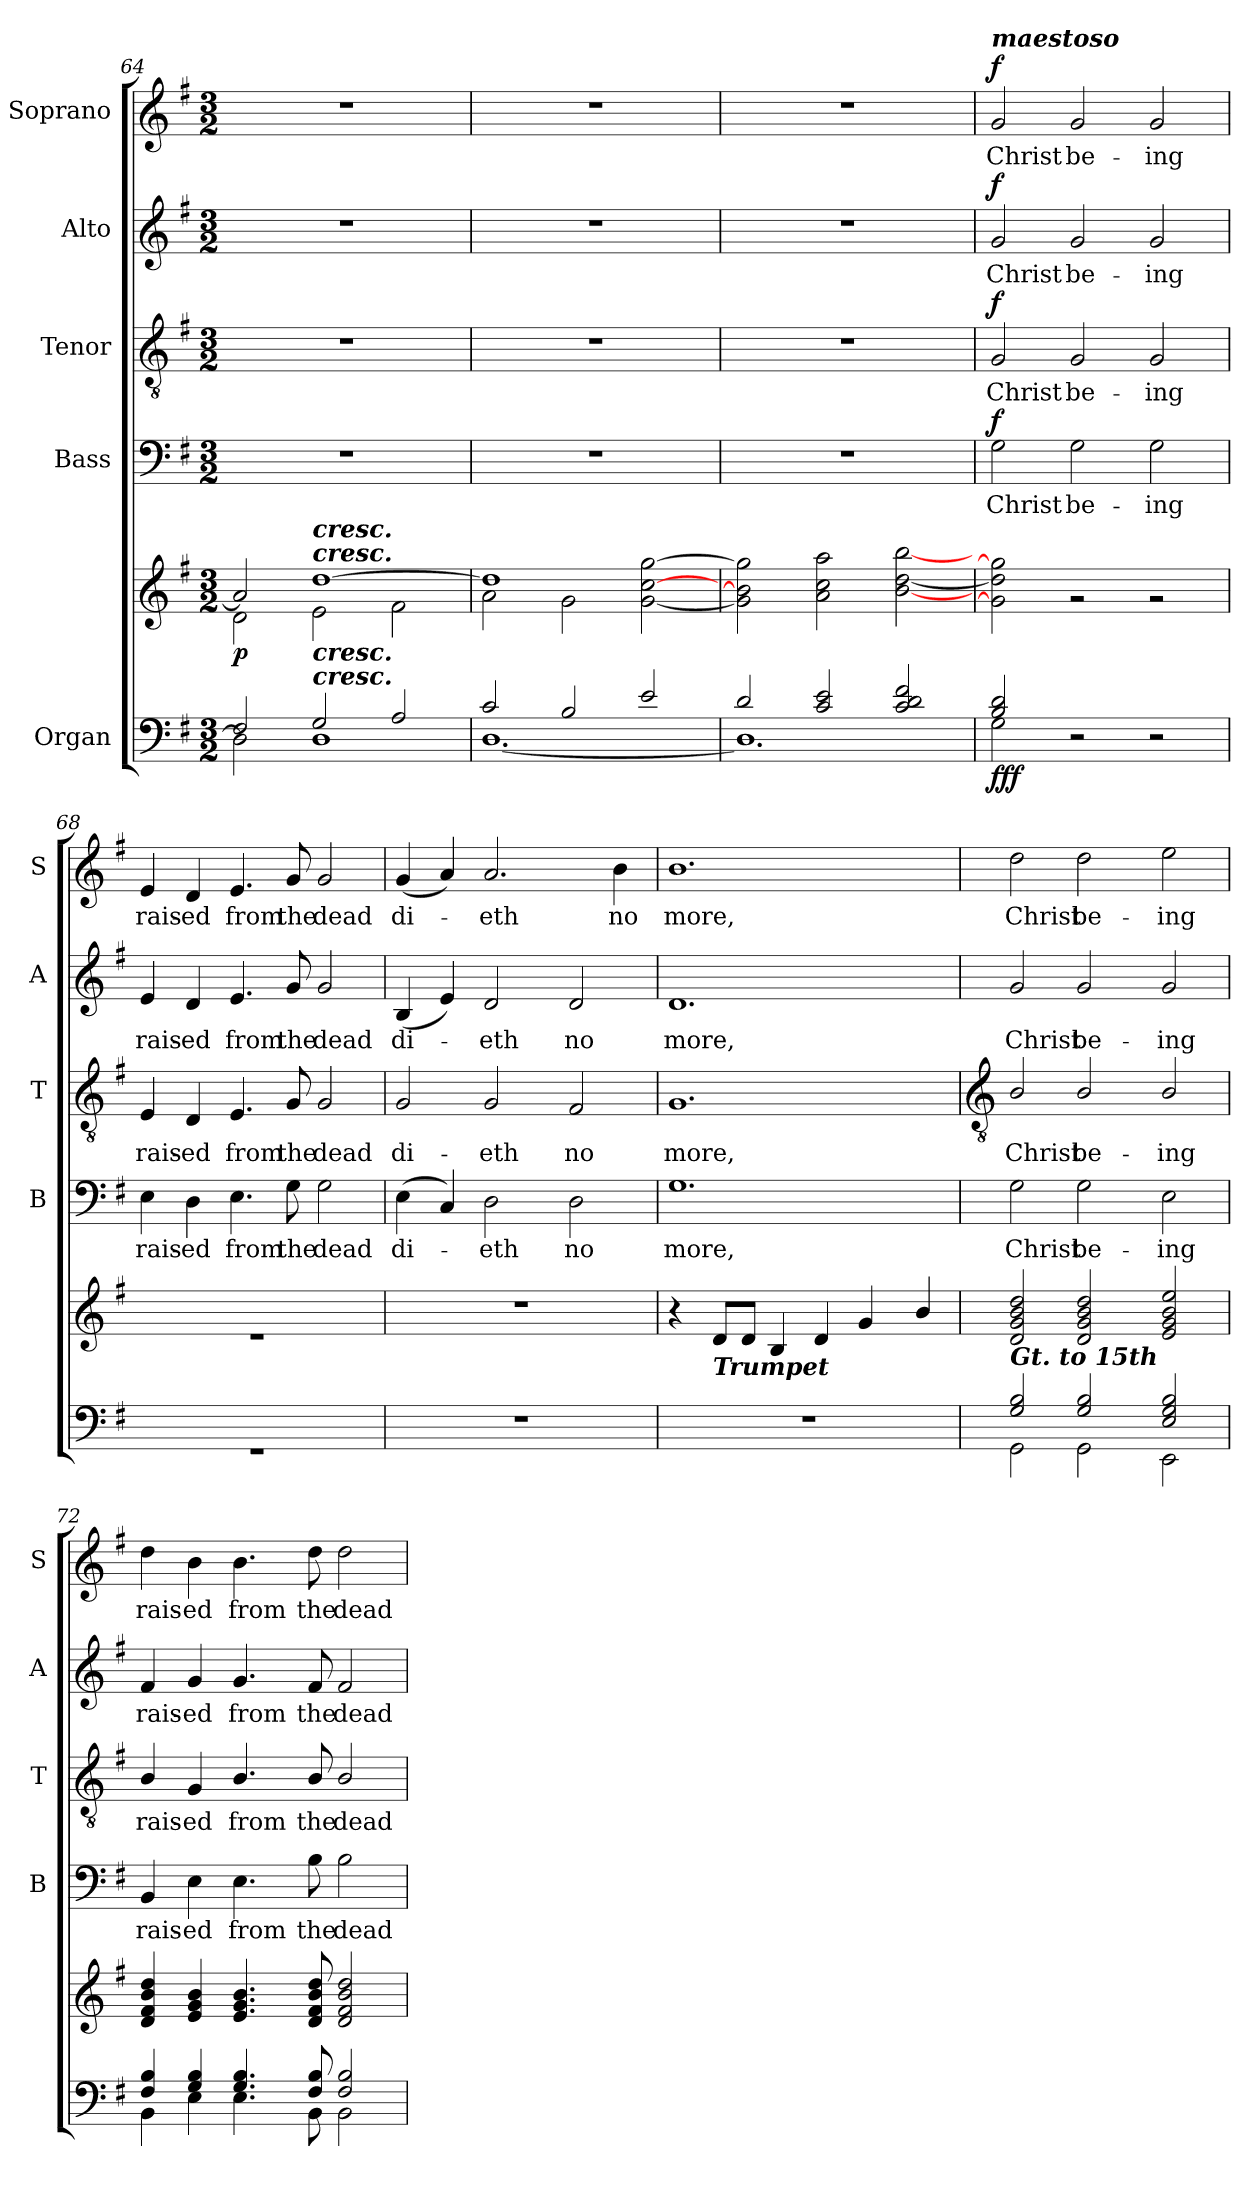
**kern	**kern	**dynam	**kern	**text	**dynam	**kern	**text	**dynam	**kern	**text	**dynam	**kern	**text	**dynam
*part5	*part5	*part5	*part4	*part4	*part4	*part3	*part3	*part3	*part2	*part2	*part2	*part1	*part1	*part1
*staff6	*staff5	*staff5/6	*staff4	*staff4	*staff4	*staff3	*staff3	*staff3	*staff2	*staff2	*staff2	*staff1	*staff1	*staff1
*I"Organ	*	*	*I"Bass	*	*	*I"Tenor	*	*	*I"Alto	*	*	*I"Soprano	*	*
*	*	*	*I'B	*	*	*I'T	*	*	*I'A	*	*	*I'S	*	*
*clefF4	*clefG2	*	*clefF4	*	*	*clefGv2	*	*	*clefG2	*	*	*clefG2	*	*
*k[f#]	*k[f#]	*	*k[f#]	*	*	*k[f#]	*	*	*k[f#]	*	*	*k[f#]	*	*
*G:	*G:	*	*G:	*	*	*G:	*	*	*G:	*	*	*G:	*	*
*M3/2	*M3/2	*	*M3/2	*	*	*M3/2	*	*	*M3/2	*	*	*M3/2	*	*
=64	=64	=64	=64	=64	=64	=64	=64	=64	=64	=64	=64	=64	=64	=64
*^	*^	*	*	*	*	*	*	*	*	*	*	*	*	*
!	!	!	!	!LO:DY:b	!LO:N:vis=1	!	!	!LO:N:vis=1	!	!	!LO:N:vis=1	!	!	!LO:N:vis=1	!	!
2F#/	2D\]	2a/]	2d\	p	1.r	.	.	1.r	.	.	1.r	.	.	1.r	.	.
!	!	!LO:TX:a:Bi:t=cresc.	!	!	!	!	!	!	!	!	!	!	!	!	!	!
!	!	!LO:TX:a:Bi:t=cresc.	!	!	!	!	!	!	!	!	!	!	!	!	!	!
!LO:TX:a:Bi:t=cresc.	!	!	!	!	!	!	!	!	!	!	!	!	!	!	!	!
!LO:TX:a:Bi:t=cresc.	!	!	!	!	!	!	!	!	!	!	!	!	!	!	!	!
2G/	1D\	[1dd/	2e\	.	.	.	.	.	.	.	.	.	.	.	.	.
2A/	.	.	2f#\	.	.	.	.	.	.	.	.	.	.	.	.	.
=65	=65	=65	=65	=65	=65	=65	=65	=65	=65	=65	=65	=65	=65	=65	=65	=65
!	!	!	!	!	!LO:N:vis=1	!	!	!LO:N:vis=1	!	!	!LO:N:vis=1	!	!	!LO:N:vis=1	!	!
2c/	[1.D\	1dd/]	2a\	.	1.r	.	.	1.r	.	.	1.r	.	.	1.r	.	.
2B/	.	.	2g\	.	.	.	.	.	.	.	.	.	.	.	.	.
2e/	.	2ryy	[2g\ [2cc\ [2gg\	.	.	.	.	.	.	.	.	.	.	.	.	.
=66	=66	=66	=66	=66	=66	=66	=66	=66	=66	=66	=66	=66	=66	=66	=66	=66
!	!	!	!	!	!LO:N:vis=1	!	!	!LO:N:vis=1	!	!	!LO:N:vis=1	!	!	!LO:N:vis=1	!	!
2d/	1.D\]	1.ryy	2g\] 2b\] 2gg\]	.	1.r	.	.	1.r	.	.	1.r	.	.	1.r	.	.
2c/ 2e/	.	.	2a\ 2cc\ 2aa\	.	.	.	.	.	.	.	.	.	.	.	.	.
2c/ 2d/ 2f#/	.	.	[2b\ [2dd\ [2bb\	.	.	.	.	.	.	.	.	.	.	.	.	.
=67	=67	=67	=67	=67	=67	=67	=67	=67	=67	=67	=67	=67	=67	=67	=67	=67
!	!	!	!	!	!	!	!	!	!	!	!	!	!	!LO:TX:a:Bi:t=maestoso	!	!
!	!	!	!	!LO:DY:b=2	!	!LO:LY:b	!	!	!LO:LY:b	!	!	!LO:LY:b	!	!	!LO:LY:b	!
!	!	!	!	!LO:DY:n=1:b=2	!	!	!	!	!	!	!	!	!	!	!	!
!	!	!	!	!LO:DY:n=2:b	!	!	!LO:DY:b	!	!	!LO:DY:b	!	!	!LO:DY:b	!	!	!LO:DY:b
2B/ 2d/	2G\	1.ryy	2g\] 2dd\] 2gg\]	f f f	2G	Christ	f	2G	Christ	f	2g	Christ	f	2g	Christ	f
!	!	!	!	!	!	!LO:LY:b	!	!	!LO:LY:b	!	!	!LO:LY:b	!	!	!LO:LY:b	!
1ryy	2r	.	2r	.	2G	be-	.	2G	be-	.	2g	be-	.	2g	be-	.
!	!	!	!	!	!	!LO:LY:b	!	!	!LO:LY:b	!	!	!LO:LY:b	!	!	!LO:LY:b	!
.	2r	.	2r	.	2G	-ing	.	2G	-ing	.	2g	-ing	.	2g	-ing	.
=68	=68	=68	=68	=68	=68	=68	=68	=68	=68	=68	=68	=68	=68	=68	=68	=68
!	!LO:N:vis=1	!	!LO:N:vis=1	!	!	!LO:LY:b	!	!	!LO:LY:b	!	!	!LO:LY:b	!	!	!LO:LY:b	!
1.ryy	1.r	1.ryy	1.r	.	4E	rais-	.	4E	rais-	.	4e	rais-	.	4e	rais-	.
!	!	!	!	!	!	!LO:LY:b	!	!	!LO:LY:b	!	!	!LO:LY:b	!	!	!LO:LY:b	!
.	.	.	.	.	4D	-ed	.	4D	-ed	.	4d	-ed	.	4d	-ed	.
!	!	!	!	!	!	!LO:LY:b	!	!	!LO:LY:b	!	!	!LO:LY:b	!	!	!LO:LY:b	!
.	.	.	.	.	4.E	from	.	4.E	from	.	4.e	from	.	4.e	from	.
!	!	!	!	!	!	!LO:LY:b	!	!	!LO:LY:b	!	!	!LO:LY:b	!	!	!LO:LY:b	!
.	.	.	.	.	8G	the	.	8G	the	.	8g	the	.	8g	the	.
!	!	!	!	!	!	!LO:LY:b	!	!	!LO:LY:b	!	!	!LO:LY:b	!	!	!LO:LY:b	!
.	.	.	.	.	2G	dead	.	2G	dead	.	2g	dead	.	2g	dead	.
=69	=69	=69	=69	=69	=69	=69	=69	=69	=69	=69	=69	=69	=69	=69	=69	=69
!	!LO:N:vis=1	!LO:N:vis=1	!	!	!	!LO:LY:b	!	!	!LO:LY:b	!	!	!LO:LY:b	!	!	!LO:LY:b	!
2ryy	1.r	1.r	2ryy	.	(<4E	di-	.	2G	di-	.	(4B	di-	.	(<4g	di-	.
.	.	.	.	.	4C)	.	.	.	.	.	4e)	.	.	4a)	.	.
!	!	!	!	!	!	!LO:LY:b	!	!	!LO:LY:b	!	!	!LO:LY:b	!	!	!LO:LY:b	!
8ryy	.	.	8ryy	.	2D	eth	.	2G	-eth	.	2d	eth	.	2.a	eth	.
2..ryy	.	.	2..ryy	.	.	.	.	.	.	.	.	.	.	.	.	.
!	!	!	!	!	!	!LO:LY:b	!	!	!LO:LY:b	!	!	!LO:LY:b	!	!	!	!
.	.	.	.	.	2D	no	.	2F#	no	.	2d	no	.	.	.	.
!	!	!	!	!	!	!	!	!	!	!	!	!	!	!	!LO:LY:b	!
.	.	.	.	.	.	.	.	.	.	.	.	.	.	4b	no	.
=70	=70	=70	=70	=70	=70	=70	=70	=70	=70	=70	=70	=70	=70	=70	=70	=70
!	!LO:N:vis=1	!	!	!	!	!LO:LY:b	!	!	!LO:LY:b	!	!	!LO:LY:b	!	!	!LO:LY:b	!
1ryy	1.r	4r	1ryy	.	1.G	more,	.	1.G	more,	.	1.d	more,	.	1.b	more,	.
!	!	!LO:TX:b:Bi:t=Trumpet	!	!	!	!	!	!	!	!	!	!	!	!	!	!
.	.	8d/L	.	.	.	.	.	.	.	.	.	.	.	.	.	.
.	.	8d/J	.	.	.	.	.	.	.	.	.	.	.	.	.	.
.	.	4B/	.	.	.	.	.	.	.	.	.	.	.	.	.	.
.	.	4d/	.	.	.	.	.	.	.	.	.	.	.	.	.	.
8ryy	.	4g/	8ryy	.	.	.	.	.	.	.	.	.	.	.	.	.
4.ryy	.	.	4.ryy	.	.	.	.	.	.	.	.	.	.	.	.	.
.	.	4b/	.	.	.	.	.	.	.	.	.	.	.	.	.	.
!!LO:LB:g=z
=71	=71	=71	=71	=71	=71	=71	=71	=71	=71	=71	=71	=71	=71	=71	=71	=71
*	*	*	*	*	*	*	*	*clefGv2	*	*	*	*	*	*	*	*
!LO:TX:a:Bi:t=Gt. to 15th	!	!	!	!	!	!	!	!	!	!	!	!	!	!	!	!
!	!	!	!	!	!	!LO:LY:b	!	!	!LO:LY:b	!	!	!LO:LY:b	!	!	!LO:LY:b	!
2G/ 2B/	2GG\	2d/ 2g/ 2b/ 2dd/	2ryy	.	2G	Christ	.	2B/	Christ	.	2g	Christ	.	2dd	Christ	.
!	!	!	!	!	!	!LO:LY:b	!	!	!LO:LY:b	!	!	!LO:LY:b	!	!	!LO:LY:b	!
2G/ 2B/	2GG\	2d/ 2g/ 2b/ 2dd/	8ryy	.	2G	be-	.	2B/	be-	.	2g	be-	.	2dd	be-	.
.	.	.	2..ryy	.	.	.	.	.	.	.	.	.	.	.	.	.
!	!	!	!	!	!	!LO:LY:b	!	!	!LO:LY:b	!	!	!LO:LY:b	!	!	!LO:LY:b	!
2E/ 2G/ 2B/	2EE\	2e/ 2g/ 2b/ 2ee/	.	.	2E	-ing	.	2B/	-ing	.	2g	-ing	.	2ee	-ing	.
=72	=72	=72	=72	=72	=72	=72	=72	=72	=72	=72	=72	=72	=72	=72	=72	=72
!	!	!	!	!	!	!LO:LY:b	!	!	!LO:LY:b	!	!	!LO:LY:b	!	!	!LO:LY:b	!
4F#/ 4B/	4BB\	4d/ 4f#/ 4b/ 4dd/	2ryy	.	4BB	rais-	.	4B/	rais-	.	4f#	rais-	.	4dd	rais-	.
!	!	!	!	!	!	!LO:LY:b	!	!	!LO:LY:b	!	!	!LO:LY:b	!	!	!LO:LY:b	!
4G/ 4B/	4E\	4e/ 4g/ 4b/	.	.	4E	-ed	.	4G	-ed	.	4g	-ed	.	4b	-ed	.
!	!	!	!	!	!	!LO:LY:b	!	!	!LO:LY:b	!	!	!LO:LY:b	!	!	!LO:LY:b	!
4.G/ 4.B/	4.E\	4.e/ 4.g/ 4.b/	8ryy	.	4.E	from	.	4.B/	from	.	4.g	from	.	4.b	from	.
.	.	.	2..ryy	.	.	.	.	.	.	.	.	.	.	.	.	.
!	!	!	!	!	!	!LO:LY:b	!	!	!LO:LY:b	!	!	!LO:LY:b	!	!	!LO:LY:b	!
8F#/ 8B/	8BB\	8d/ 8f#/ 8b/ 8dd/	.	.	8B	the	.	8B/	the	.	8f#	the	.	8dd	the	.
!	!	!	!	!	!	!LO:LY:b	!	!	!LO:LY:b	!	!	!LO:LY:b	!	!	!LO:LY:b	!
2F#/ 2B/	2BB\	2d/ 2f#/ 2b/ 2dd/	.	.	2B	dead	.	2B/	dead	.	2f#	dead	.	2dd	dead	.
*v	*v	*	*	*	*	*	*	*	*	*	*	*	*	*	*	*
*	*v	*v	*	*	*	*	*	*	*	*	*	*	*	*	*
=	=	=	=	=	=	=	=	=	=	=	=	=	=	=
*-	*-	*-	*-	*-	*-	*-	*-	*-	*-	*-	*-	*-	*-	*-
